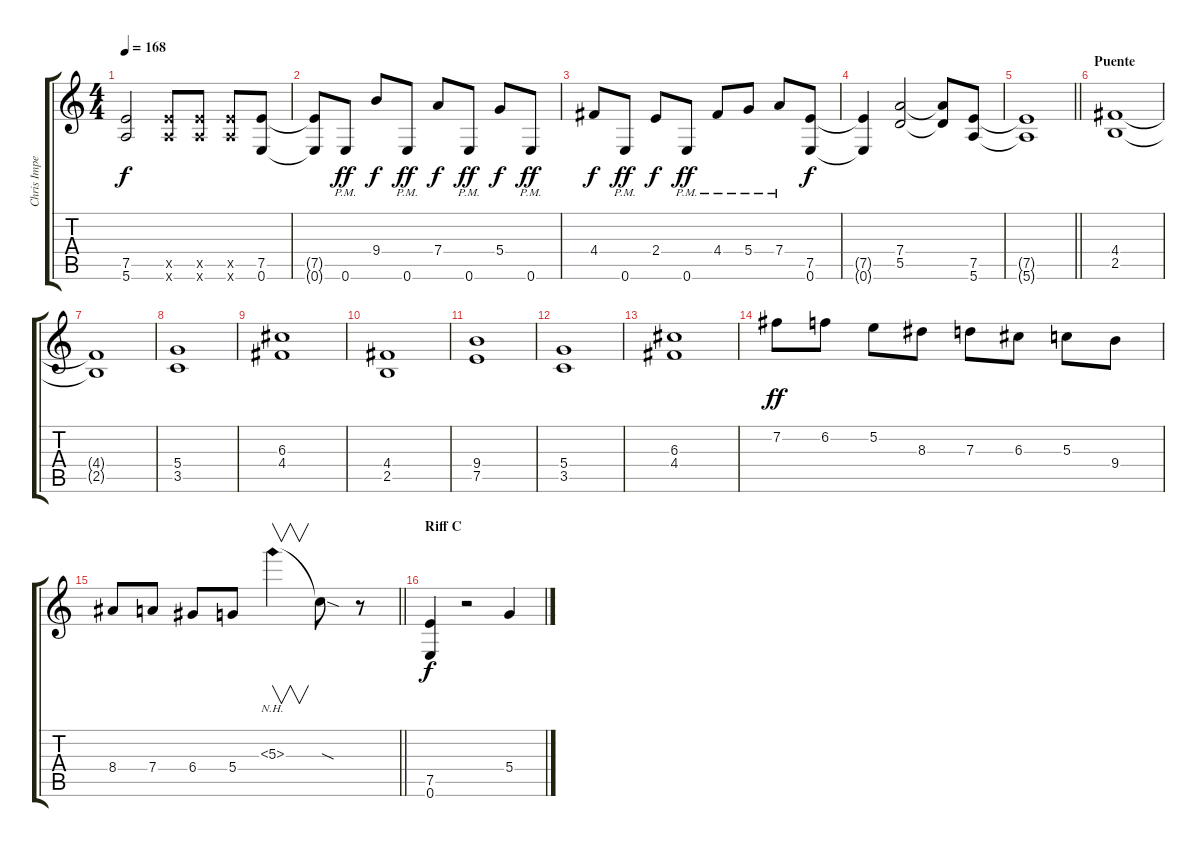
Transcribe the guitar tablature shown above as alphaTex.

\track ("Chris Impellitteri" "Chris Impe") {instrument overdrivenguitar}
\staff {score tabs}
\tuning (E4 B3 G3 D3 A2 E2) {hide}
\ts (4 4)
\tempo 168
\clef g2
\ks c
(7.5{t} 5.6{t}).2{dy f} (7.5{x} 5.6{x}).8 (7.5{x} 5.6{x}).8 (7.5{x} 5.6{x}).8 (7.5 0.6).8 |
(7.5{t} 0.6{t}).8 0.6{pm}.8{dy ff} 9.4.8{dy f} 0.6{pm}.8{dy ff} 7.4.8{dy f} 0.6{pm}.8{dy ff} 5.4.8{dy f} 0.6{pm}.8{dy ff} |
4.4.8{dy f} 0.6{pm}.8{dy ff} 2.4.8{dy f} 0.6{pm}.8{dy ff} 4.4{pm}.8 5.4{pm}.8 7.4{pm}.8 (7.5 0.6).8{dy f} |
(7.5{t} 0.6{t}).4 (7.4 5.5).2 (7.4{t} 5.5{t}).8 (7.5 5.6).8 |
\barLineRight lightlight
(7.5{t} 5.6{t}).1 |
\section ("" "Puente")
(4.4 2.5).1 |
(4.4{t} 2.5{t}).1 |
(5.4 3.5).1 |
(6.3 4.4).1 |
(4.4 2.5).1 |
(9.4 7.5).1 |
(5.4 3.5).1 |
(6.3 4.4).1 |
7.2.8{dy ff} 6.2.8 5.2.8 8.3.8 7.3.8 6.3.8 5.3.8 9.4.8 |
\barLineRight lightlight
8.4.8 7.4.8 6.4.8 5.4.8 5.3{nh}.4{v} 5.3{sod t}.8 r.8 |
\section ("" "Riff C")
(7.5 0.6).4{dy f} r.2 5.4.4
